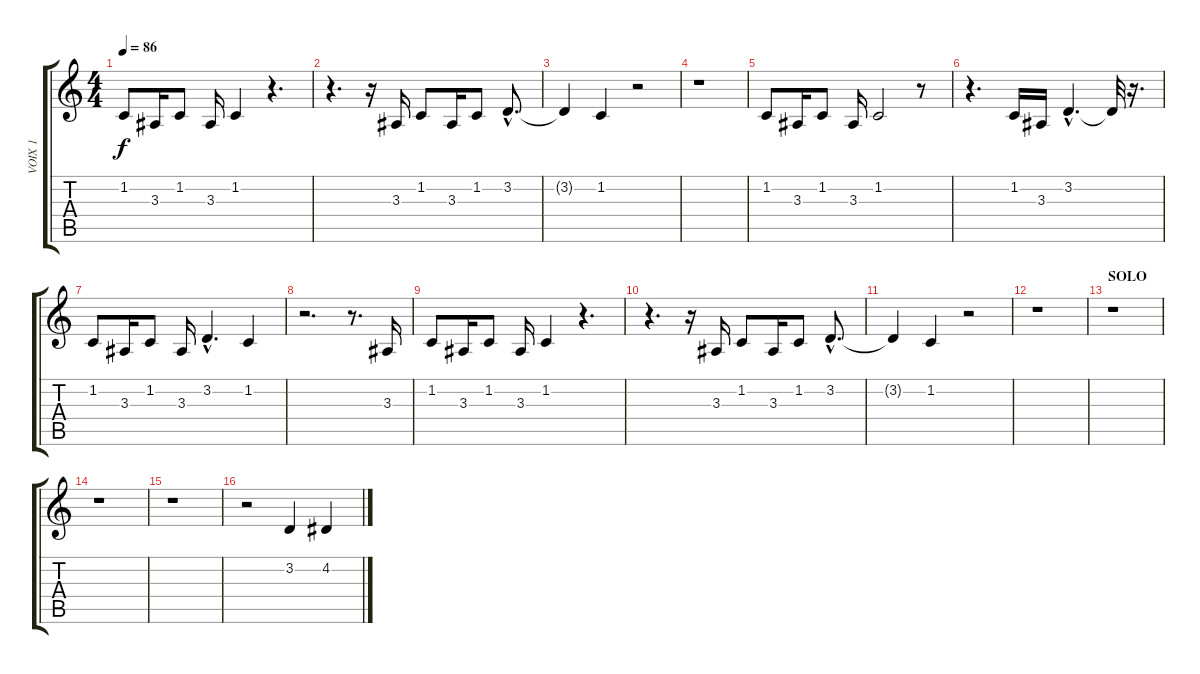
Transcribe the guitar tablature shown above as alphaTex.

\track ("VOIX 1" "VOIX 1") {instrument panflute}
\staff {score tabs}
\tuning (E4 B3 G3 D3 A2 E2) {hide}
\ts (4 4)
\tempo 86
\clef g2
\ks c
1.2.8{dy f} 3.3.16 1.2.8 3.3.16 1.2.4 r.4{d} |
r.4{d} r.16 3.3.16 1.2.8 3.3.16 1.2.8 3.2{hac}.8{d} |
3.2{t}.4 1.2.4 r.2 |
r.1 |
1.2.8 3.3.16 1.2.8 3.3.16 1.2.2 r.8 |
r.4{d} 1.2.16 3.3.16 3.2{hac}.4{d} 3.2{t}.32 r.16{d} |
1.2.8 3.3.16 1.2.8 3.3.16 3.2{hac}.4{d} 1.2.4 |
r.2{d} r.8{d} 3.3.16 |
1.2.8 3.3.16 1.2.8 3.3.16 1.2.4 r.4{d} |
r.4{d} r.16 3.3.16 1.2.8 3.3.16 1.2.8 3.2{hac}.8{d} |
3.2{t}.4 1.2.4 r.2 |
r.1 |
\section ("" "SOLO")
r.1 |
r.1 |
r.1 |
r.2 3.2.4 4.2.4
